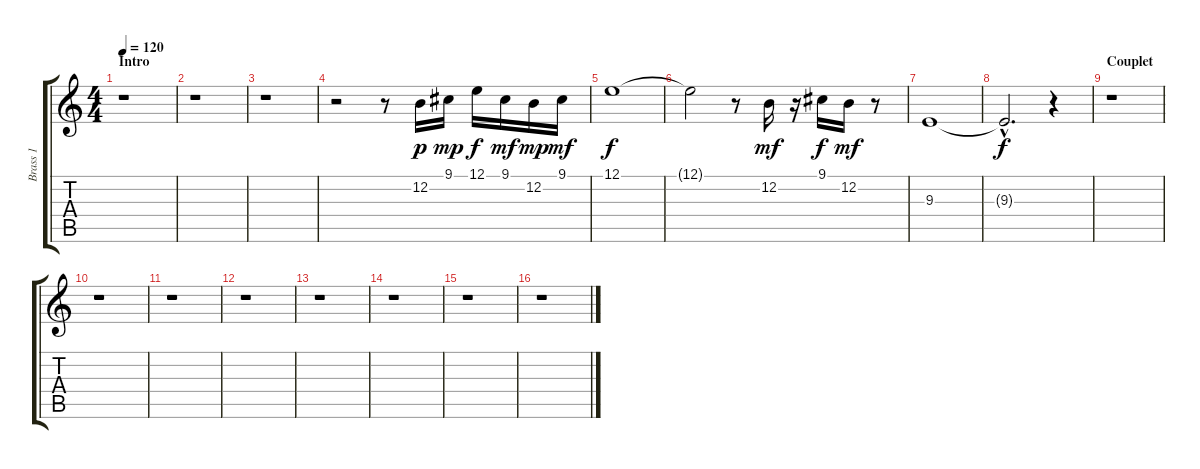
\track ("Brass 1" "Brass 1") {instrument brasssection}
\staff {score tabs}
\tuning (E4 B3 G3 D3 A2 E2) {hide}
\ts (4 4)
\section ("" "Intro")
\tempo 120
\clef g2
\ks c
r.1{dy p instrument brasssection} |
r.1 |
r.1 |
r.2 r.8 12.2.16 9.1.16{dy mp} 12.1.16{dy f} 9.1.16{dy mf} 12.2.16{dy mp} 9.1.16{dy mf} |
12.1.1{dy f} |
12.1{t}.2 r.8 12.2.16{dy mf} r.16 9.1.16{dy f} 12.2.16{dy mf} r.8 |
9.3.1 |
9.3{hac t}.2{d dy f} r.4 |
\section ("" "Couplet")
r.1 |
r.1 |
r.1 |
r.1 |
r.1 |
r.1 |
r.1 |
r.1
